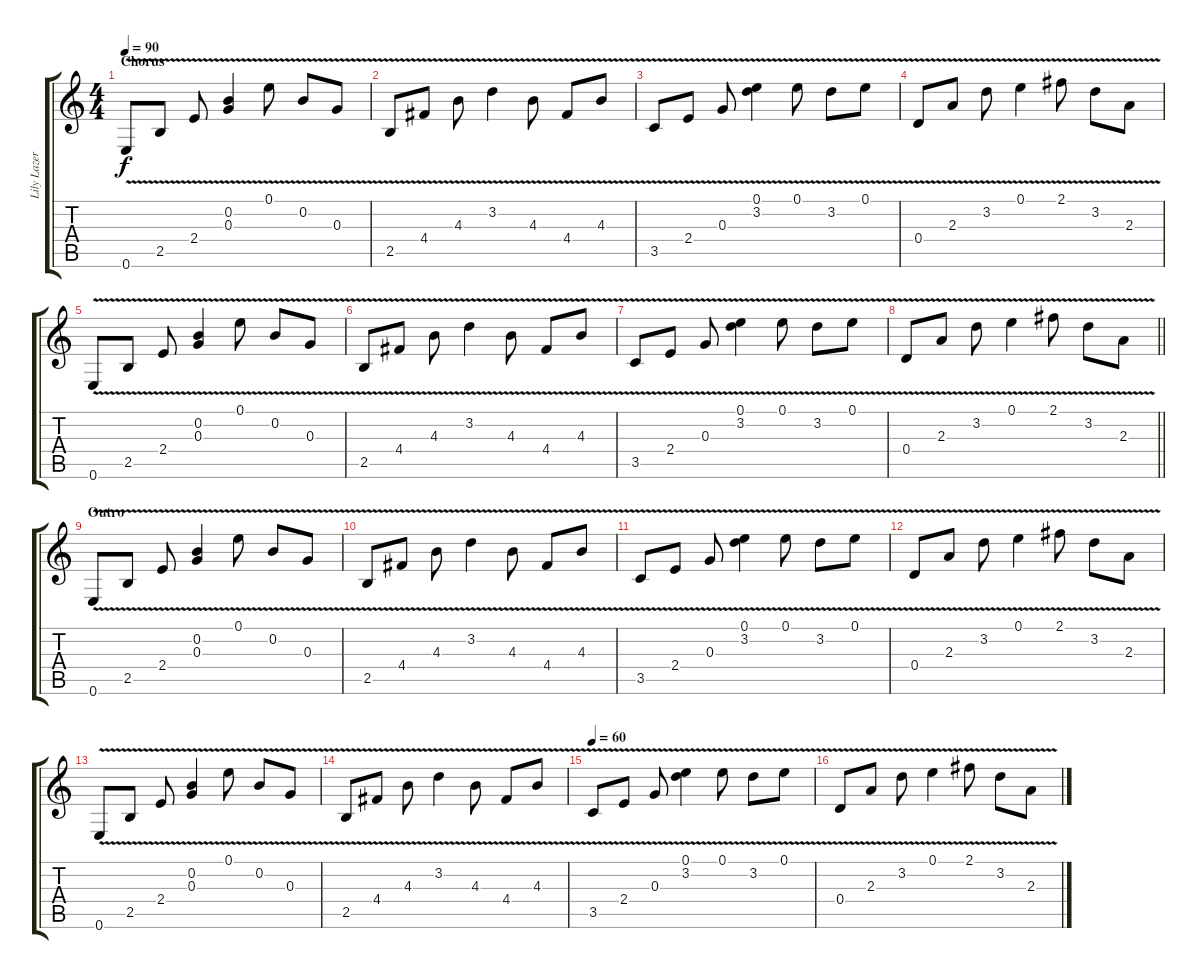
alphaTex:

\track ("Lily Lazer (Guitar)" "Lily Lazer") {instrument electricguitarjazz}
\staff {score tabs}
\tuning (E4 B3 G3 D3 A2 E2) {hide}
\ts (4 4)
\section ("" "Chorus")
\tempo 90
\clef g2
\ks c
0.6{v}.8{dy f} 2.5{v}.8 2.4{v}.8 (0.2{v} 0.3{v}).4 0.1{v}.8 0.2{v}.8 0.3{v}.8 |
2.5{v}.8 4.4{v}.8 4.3{v}.8 3.2{v}.4 4.3{v}.8 4.4{v}.8 4.3{v}.8 |
3.5{v}.8 2.4{v}.8 0.3{v}.8 (0.1{v} 3.2{v}).4 0.1{v}.8 3.2{v}.8 0.1{v}.8 |
0.4{v}.8 2.3{v}.8 3.2{v}.8 0.1{v}.4 2.1{v}.8 3.2{v}.8 2.3{v}.8 |
0.6{v}.8 2.5{v}.8 2.4{v}.8 (0.2{v} 0.3{v}).4 0.1{v}.8 0.2{v}.8 0.3{v}.8 |
2.5{v}.8 4.4{v}.8 4.3{v}.8 3.2{v}.4 4.3{v}.8 4.4{v}.8 4.3{v}.8 |
3.5{v}.8 2.4{v}.8 0.3{v}.8 (0.1{v} 3.2{v}).4 0.1{v}.8 3.2{v}.8 0.1{v}.8 |
\barLineRight lightlight
0.4{v}.8 2.3{v}.8 3.2{v}.8 0.1{v}.4 2.1{v}.8 3.2{v}.8 2.3{v}.8 |
\section ("" "Outro")
0.6{v}.8 2.5{v}.8 2.4{v}.8 (0.2{v} 0.3{v}).4 0.1{v}.8 0.2{v}.8 0.3{v}.8 |
2.5{v}.8 4.4{v}.8 4.3{v}.8 3.2{v}.4 4.3{v}.8 4.4{v}.8 4.3{v}.8 |
3.5{v}.8 2.4{v}.8 0.3{v}.8 (0.1{v} 3.2{v}).4 0.1{v}.8 3.2{v}.8 0.1{v}.8 |
0.4{v}.8 2.3{v}.8 3.2{v}.8 0.1{v}.4 2.1{v}.8 3.2{v}.8 2.3{v}.8 |
0.6{v}.8 2.5{v}.8 2.4{v}.8 (0.2{v} 0.3{v}).4 0.1{v}.8 0.2{v}.8 0.3{v}.8 |
2.5{v}.8 4.4{v}.8 4.3{v}.8 3.2{v}.4 4.3{v}.8 4.4{v}.8 4.3{v}.8 |
\tempo 60
3.5{v}.8 2.4{v}.8 0.3{v}.8 (0.1{v} 3.2{v}).4 0.1{v}.8 3.2{v}.8 0.1{v}.8 |
0.4{v}.8 2.3{v}.8 3.2{v}.8 0.1{v}.4 2.1{v}.8 3.2{v}.8 2.3{v}.8
